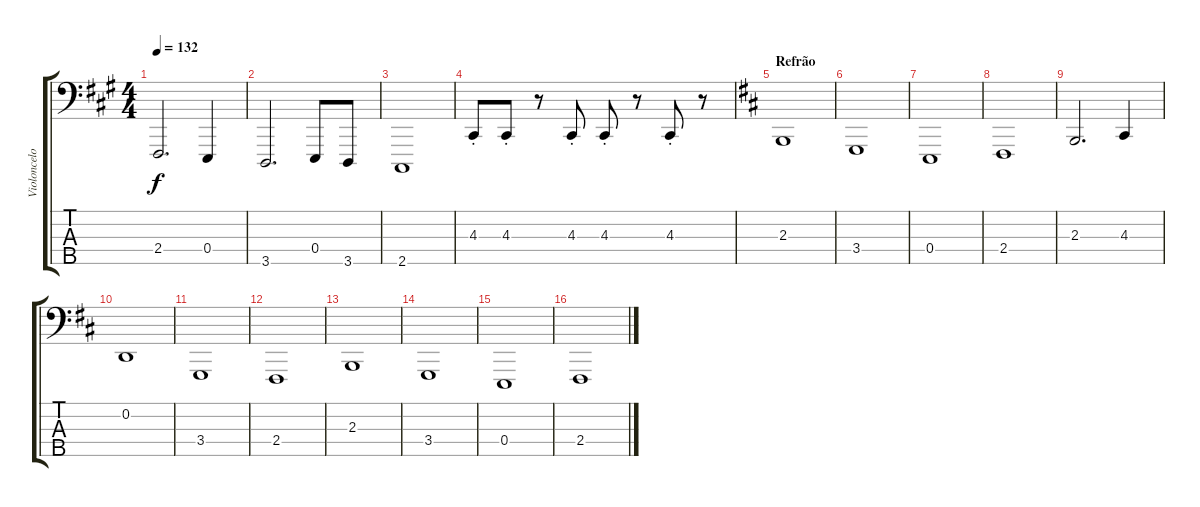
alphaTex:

\track ("Violoncelo" "Violoncelo") {instrument cello}
\staff {score tabs}
\tuning (G2 D2 A1 E1 B0) {hide}
\ts (4 4)
\tempo 132
\clef f4
\ks f#minor
2.4{t}.2{d dy f} 0.4.4 |
3.5.2{d} 0.4.8 3.5.8 |
2.5.1 |
4.3{st}.8{volume 10} 4.3{st}.8 r.8 4.3{st}.8 4.3{st}.8 r.8 4.3{st}.8 r.8 |
\section ("" "Refrão")
\ks bminor
2.3.1 |
3.4.1 |
0.4.1 |
2.4.1 |
2.3.2{d} 4.3.4 |
0.2.1 |
3.4.1 |
2.4.1 |
2.3.1 |
3.4.1 |
0.4.1 |
2.4.1
